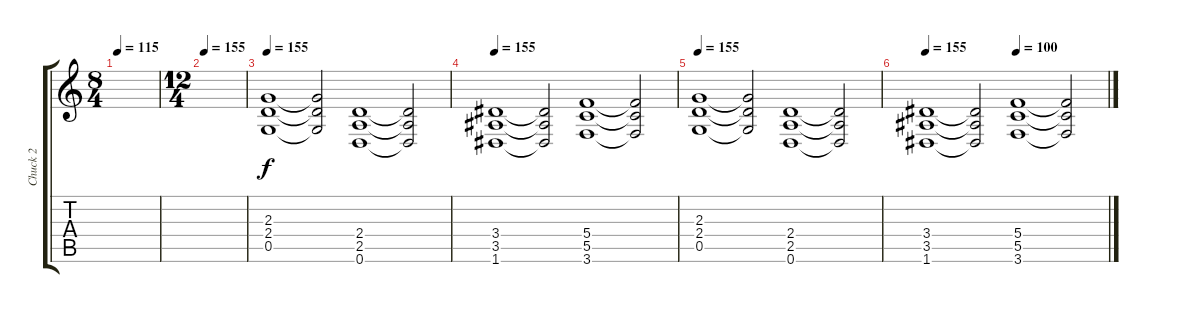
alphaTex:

\track ("Chuck 2" "Chuck 2") {instrument distortionguitar}
\staff {score tabs}
\tuning (D4 A3 F3 C3 G2 D2) {hide}
\ts (8 4)
\tempo 115
\clef g2
\ks c
|
\ts (12 4)
\tempo 155
|
\tempo 155
(2.3 2.4 0.5).1 (2.3{t} 2.4{t} 0.5{t}).2 (2.4 2.5 0.6).1 (2.4{t} 2.5{t} 0.6{t}).2 |
\tempo 155
(3.4 3.5 1.6).1 (3.4{t} 3.5{t} 1.6{t}).2 (5.4 5.5 3.6).1 (5.4{t} 5.5{t} 3.6{t}).2 |
\tempo 155
(2.3 2.4 0.5).1 (2.3{t} 2.4{t} 0.5{t}).2 (2.4 2.5 0.6).1 (2.4{t} 2.5{t} 0.6{t}).2 |
\tempo (100 0.5)
\tempo 155
(3.4 3.5 1.6).1 (3.4{t} 3.5{t} 1.6{t}).2 (5.4 5.5 3.6).1 (5.4{t} 5.5{t} 3.6{t}).2
